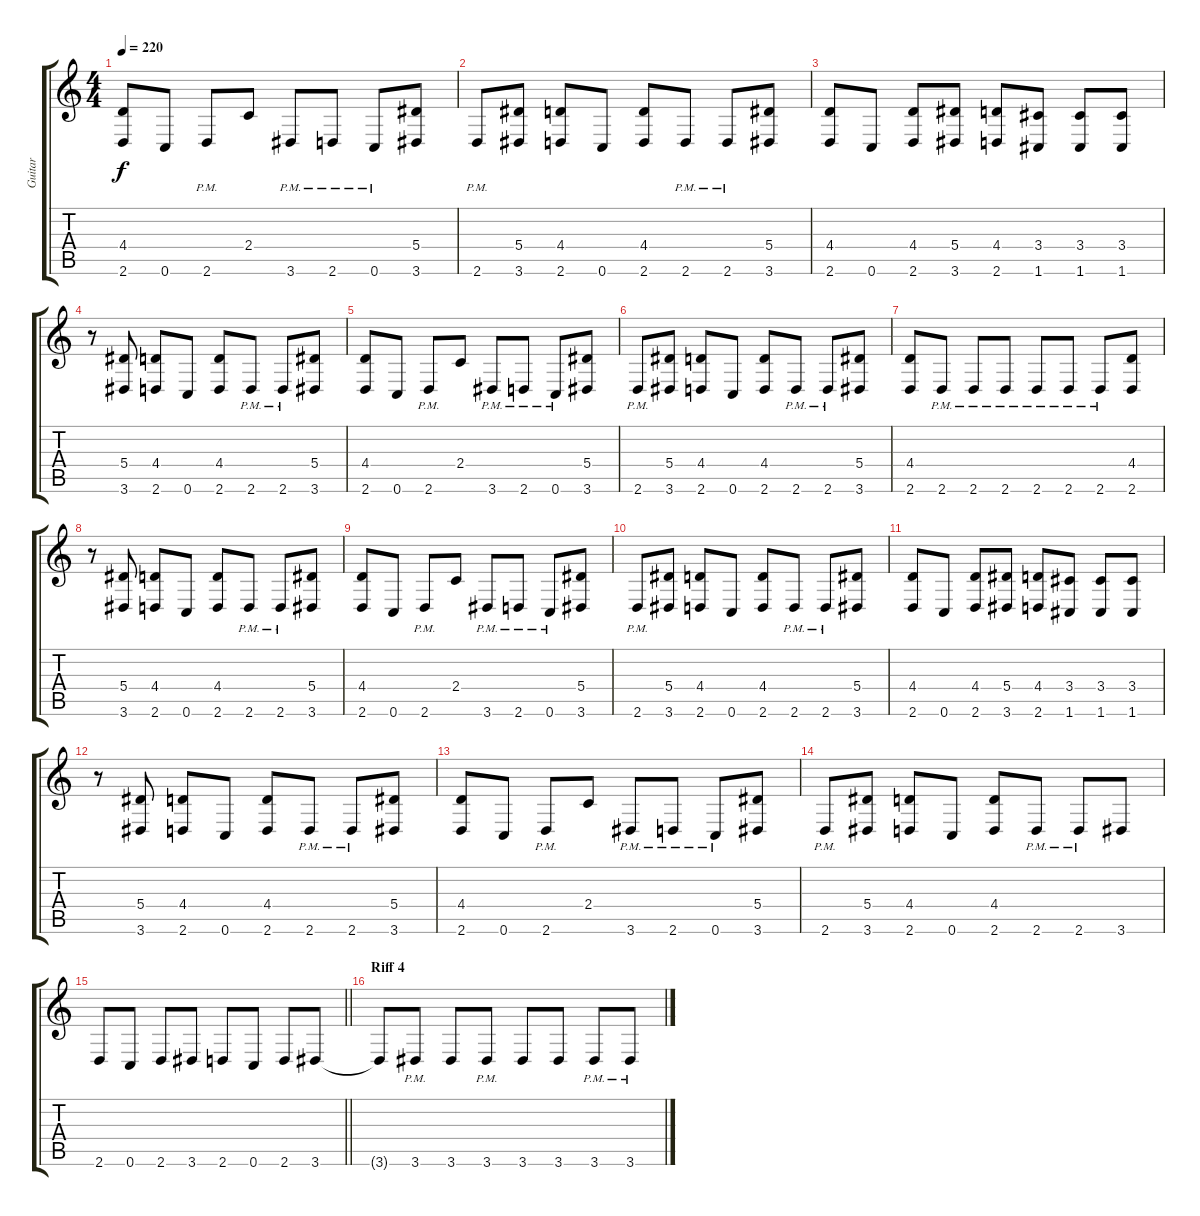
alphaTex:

\track ("Guitar" "Guitar") {instrument distortionguitar}
\staff {score tabs}
\tuning (C4 G3 Eb3 Bb2 F2 C2) {hide}
\ts (4 4)
\tempo 220
\clef g2
\ks c
(4.4 2.6).8{dy f} 0.6.8 2.6{pm}.8 2.4.8 3.6{pm}.8 2.6{pm}.8 0.6{pm}.8 (5.4 3.6).8 |
2.6{pm}.8 (5.4 3.6).8 (4.4 2.6).8 0.6.8 (4.4 2.6).8 2.6{pm}.8 2.6{pm}.8 (5.4 3.6).8 |
(4.4 2.6).8 0.6.8 (4.4 2.6).8 (5.4 3.6).8 (4.4 2.6).8 (3.4 1.6).8 (3.4 1.6).8 (3.4 1.6).8 |
r.8 (5.4 3.6).8 (4.4 2.6).8 0.6.8 (4.4 2.6).8 2.6{pm}.8 2.6{pm}.8 (5.4 3.6).8 |
(4.4 2.6).8 0.6.8 2.6{pm}.8 2.4.8 3.6{pm}.8 2.6{pm}.8 0.6{pm}.8 (5.4 3.6).8 |
2.6{pm}.8 (5.4 3.6).8 (4.4 2.6).8 0.6.8 (4.4 2.6).8 2.6{pm}.8 2.6{pm}.8 (5.4 3.6).8 |
(4.4 2.6).8 2.6{pm}.8 2.6{pm}.8 2.6{pm}.8 2.6{pm}.8 2.6{pm}.8 2.6{pm}.8 (4.4 2.6).8 |
r.8 (5.4 3.6).8 (4.4 2.6).8 0.6.8 (4.4 2.6).8 2.6{pm}.8 2.6{pm}.8 (5.4 3.6).8 |
(4.4 2.6).8 0.6.8 2.6{pm}.8 2.4.8 3.6{pm}.8 2.6{pm}.8 0.6{pm}.8 (5.4 3.6).8 |
2.6{pm}.8 (5.4 3.6).8 (4.4 2.6).8 0.6.8 (4.4 2.6).8 2.6{pm}.8 2.6{pm}.8 (5.4 3.6).8 |
(4.4 2.6).8 0.6.8 (4.4 2.6).8 (5.4 3.6).8 (4.4 2.6).8 (3.4 1.6).8 (3.4 1.6).8 (3.4 1.6).8 |
r.8 (5.4 3.6).8 (4.4 2.6).8 0.6.8 (4.4 2.6).8 2.6{pm}.8 2.6{pm}.8 (5.4 3.6).8 |
(4.4 2.6).8 0.6.8 2.6{pm}.8 2.4.8 3.6{pm}.8 2.6{pm}.8 0.6{pm}.8 (5.4 3.6).8 |
2.6{pm}.8 (5.4 3.6).8 (4.4 2.6).8 0.6.8 (4.4 2.6).8 2.6{pm}.8 2.6{pm}.8 3.6.8 |
\barLineRight lightlight
2.6.8 0.6.8 2.6.8 3.6.8 2.6.8 0.6.8 2.6.8 3.6.8 |
\section ("" "Riff 4")
3.6{t}.8 3.6{pm}.8 3.6.8 3.6{pm}.8 3.6.8 3.6.8 3.6{pm}.8 3.6{pm}.8
